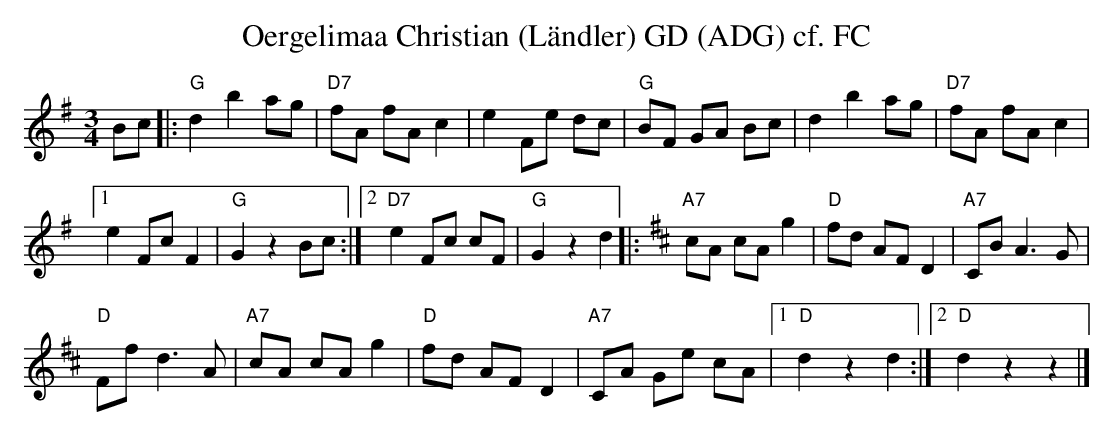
X:1
T:Oergelimaa Christian (L\"andler) GD (ADG) cf. FC
M:3/4
L:1/8
K:Gmaj%%MIDI gchordon
Bc |: "G"d2b2ag | "D7"fA fAc2 | e2Fe dc | "G"BF GA Bc | d2b2ag | "D7"fA fA c2 |1
e2 FcF2 | "G"G2z2Bc :|2 "D7"e2 Fc cF | "G"G2z2d2 [K:Dmaj] |: "A7"cA cAg2 | "D"fd AFD2 | "A7"CBA3G |
"D"Ff d3A | "A7"cA cAg2 | "D"fd AFD2 | "A7"CA Ge cA |1 "D"d2z2d2 :|2 "D"d2z2z2 |]
